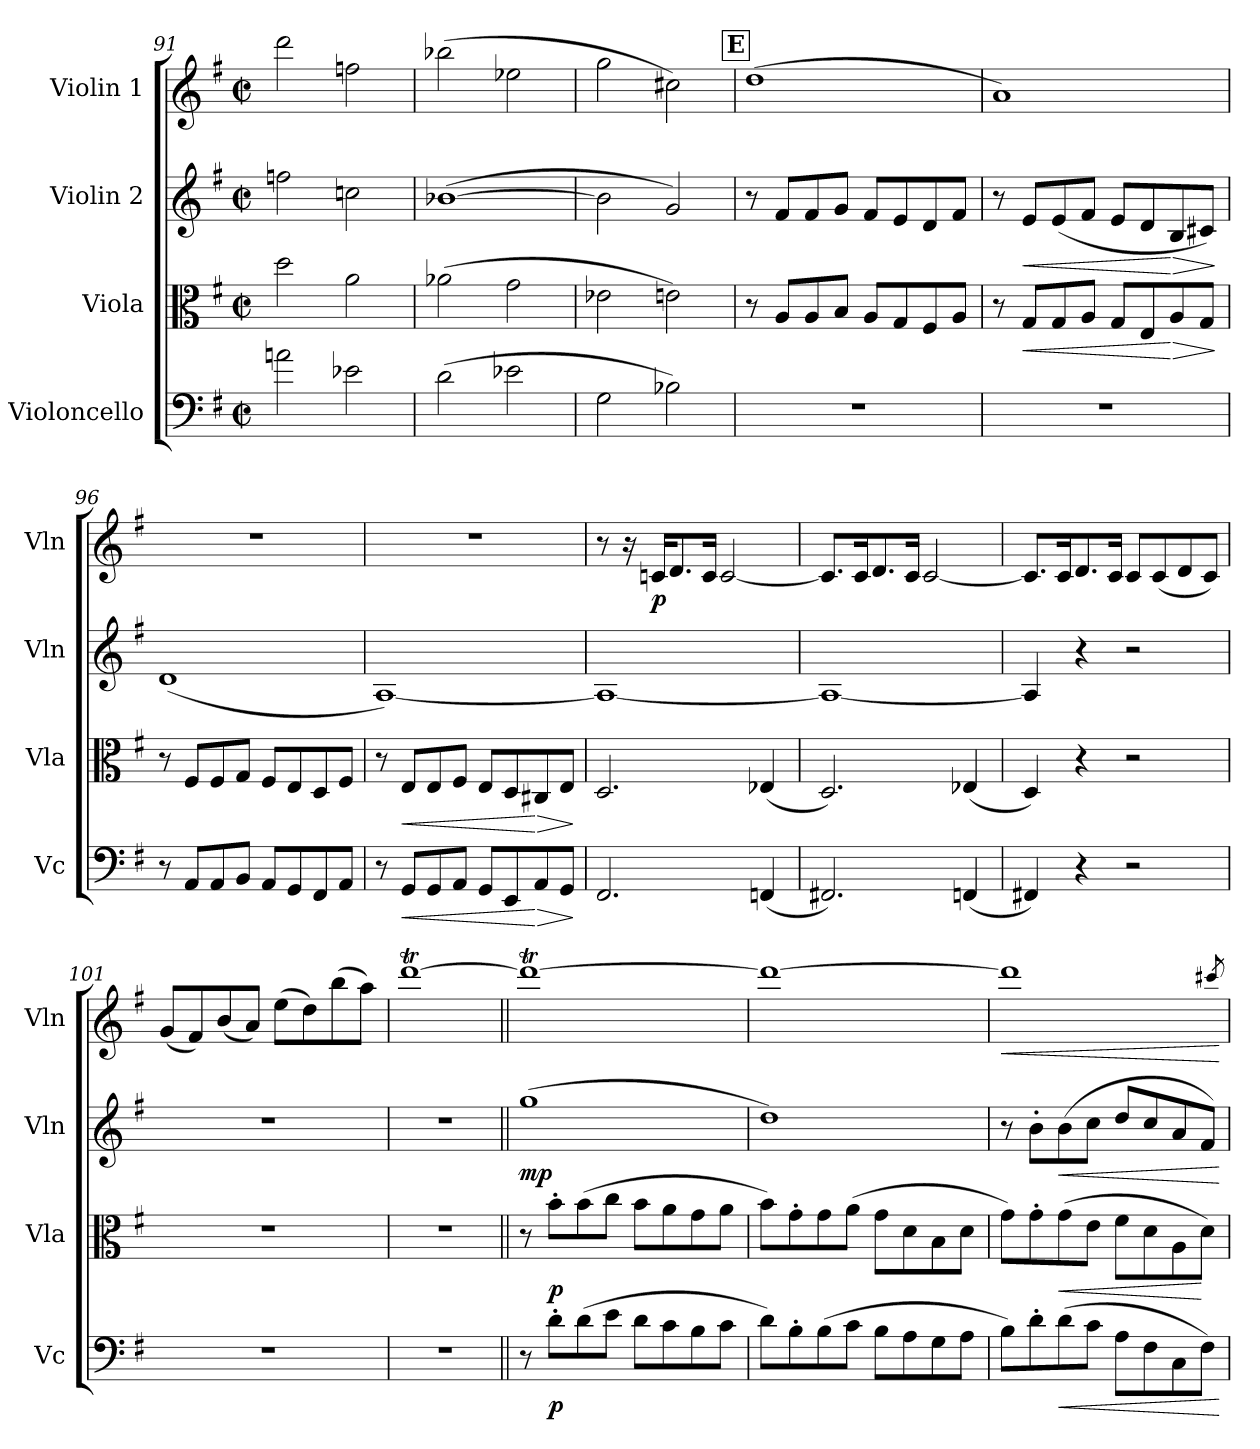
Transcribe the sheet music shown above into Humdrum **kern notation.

**kern	**dynam	**kern	**dynam	**kern	**dynam	**kern	**dynam
*part4	*part4	*part3	*part3	*part2	*part2	*part1	*part1
*staff4	*staff4	*staff3	*staff3	*staff2	*staff2	*staff1	*staff1
*I"Violoncello	*	*I"Viola	*	*I"Violin 2	*	*I"Violin 1	*
*I'Vc	*	*I'Vla	*	*I'Vln	*	*I'Vln	*
*clefF4	*	*clefC3	*	*clefG2	*	*clefG2	*
*k[f#]	*	*k[f#]	*	*k[f#]	*	*k[f#]	*
*M2/2	*	*M2/2	*	*M2/2	*	*M2/2	*
*met(c|)	*	*met(c|)	*	*met(c|)	*	*met(c|)	*
=91	=91	=91	=91	=91	=91	=91	=91
2an\	.	2dd\	.	2ffn\	.	2ddd\	.
2e-X\	.	2a\	.	2ccn\	.	2ffn\	.
=92	=92	=92	=92	=92	=92	=92	=92
(>2d\	.	(>2a-X\	.	(>[>1b-X	.	(>2bb-X\	.
2e-X\	.	2g\	.	.	.	2ee-X\	.
=93	=93	=93	=93	=93	=93	=93	=93
2G\	.	2e-X\	.	2b-\]	.	2gg\	.
2B-X\)	.	2en\)	.	2g/)	.	2cc#X\)	.
!!LO:REH:place=s1:a:B:cj:fs=14:t=E
=94	=94	=94	=94	=94	=94	=94	=94
1r	.	8r	.	8r	.	(>1dd	.
.	.	8A/L	.	8f#/L	.	.	.
.	.	8A/	.	8f#/	.	.	.
.	.	8B/J	.	8g/J	.	.	.
.	.	8A/L	.	8f#/L	.	.	.
.	.	8G/	.	8e/	.	.	.
.	.	8F#/	.	8d/	.	.	.
.	.	8A/J	.	8f#/J	.	.	.
=95	=95	=95	=95	=95	=95	=95	=95
1r	.	8r	.	8r	.	1a)	.
!	!	!	!LO:HP:b	!	!LO:HP:b	!	!
.	.	8G/L	<	8e/L	<	.	.
.	.	8G/	.	(<8e/	.	.	.
.	.	8A/J	.	8f#/J	.	.	.
.	.	8G/L	.	8e/L	.	.	.
.	.	8E/	.	8d/	.	.	.
!	!	!	!LO:HP:n=1:b	!	!LO:HP:n=1:b	!	!
.	.	8A/	[ >	8B/	[ >	.	.
.	.	8G/J	.	8c#X/J)	.	.	.
.	.	.	]	.	]	.	.
!!LO:LB:g=z
=96	=96	=96	=96	=96	=96	=96	=96
8r	.	8r	.	(<1d	.	1r	.
8AA/L	.	8F#/L	.	.	.	.	.
8AA/	.	8F#/	.	.	.	.	.
8BB/J	.	8G/J	.	.	.	.	.
8AA/L	.	8F#/L	.	.	.	.	.
8GG/	.	8E/	.	.	.	.	.
8FF#/	.	8D/	.	.	.	.	.
8AA/J	.	8F#/J	.	.	.	.	.
=97	=97	=97	=97	=97	=97	=97	=97
8r	.	8r	.	[<1A)	.	1r	.
!	!LO:HP:b	!	!LO:HP:b	!	!	!	!
8GG/L	<	8E/L	<	.	.	.	.
8GG/	.	8E/	.	.	.	.	.
8AA/J	.	8F#/J	.	.	.	.	.
8GG/L	.	8E/L	.	.	.	.	.
8EE/	.	8D/	.	.	.	.	.
!	!LO:HP:n=1:b	!	!LO:HP:n=1:b	!	!	!	!
8AA/	[ >	8C#X/	[ >	.	.	.	.
8GG/J	.	8E/J	.	.	.	.	.
.	]	.	]	.	.	.	.
=98	=98	=98	=98	=98	=98	=98	=98
2.FF#/	.	2.D/	.	1A_	.	8r	.
.	.	.	.	.	.	16r	.
!	!	!	!	!	!	!	!LO:DY:b
.	.	.	.	.	.	16cn/KL	p
.	.	.	.	.	.	8.d/	.
.	.	.	.	.	.	16c/Jk	.
.	.	.	.	.	.	[<2c/	.
(4FFn/	.	(4E-X/	.	.	.	.	.
=99	=99	=99	=99	=99	=99	=99	=99
2.FF#X/)	.	2.D/)	.	1A_	.	8.c/L]	.
.	.	.	.	.	.	16c/K	.
.	.	.	.	.	.	8.d/	.
.	.	.	.	.	.	16c/Jk	.
.	.	.	.	.	.	[<2c/	.
(4FFn/	.	(4E-X/	.	.	.	.	.
=100	=100	=100	=100	=100	=100	=100	=100
4FF#X/)	.	4D/)	.	4A/]	.	8.c/L]	.
.	.	.	.	.	.	16c/K	.
4r	.	4r	.	4r	.	8.d/	.
.	.	.	.	.	.	16c/Jk	.
2r	.	2r	.	2r	.	8c/L	.
.	.	.	.	.	.	(<8c/	.
.	.	.	.	.	.	8d/	.
.	.	.	.	.	.	8c/J)	.
!!LO:LB:g=z
=101	=101	=101	=101	=101	=101	=101	=101
1r	.	1r	.	1r	.	(<8g/L	.
.	.	.	.	.	.	8f#/)	.
.	.	.	.	.	.	(<8b/	.
.	.	.	.	.	.	8a/J)	.
.	.	.	.	.	.	(>8ee\L	.
.	.	.	.	.	.	8dd\)	.
.	.	.	.	.	.	(>8bb\	.
.	.	.	.	.	.	8aa\J)	.
=102	=102	=102	=102	=102	=102	=102	=102
1r	.	1r	.	1r	.	[>1dddT	.
!!LO:PB:g=z
=103||	=103||	=103||	=103||	=103||	=103||	=103||	=103||
!	!	!	!	!	!LO:DY:b	!	!
8r	.	8r	.	(>1gg	mp	1dddT_	.
!	!LO:DY:b	!	!LO:DY:b	!	!	!	!
8d'\L	p	8b'\L	p	.	.	.	.
(>8d\	.	(>8b\	.	.	.	.	.
8e\J	.	8cc\J	.	.	.	.	.
8d\L	.	8b\L	.	.	.	.	.
8c\	.	8a\	.	.	.	.	.
8B\	.	8g\	.	.	.	.	.
8c\J	.	8a\J	.	.	.	.	.
=104	=104	=104	=104	=104	=104	=104	=104
8d\L)	.	8b\L)	.	1dd)	.	1ddd_	.
8B'\	.	8g'\	.	.	.	.	.
(>8B\	.	8g\	.	.	.	.	.
8c\J	.	(>8a\J	.	.	.	.	.
8B\L	.	8g\L	.	.	.	.	.
8A\	.	8d\	.	.	.	.	.
8G\	.	8B\	.	.	.	.	.
8A\J	.	8d\J	.	.	.	.	.
=105	=105	=105	=105	=105	=105	=105	=105
!	!	!	!	!	!	!	!LO:HP:b
8B\L)	.	8g\L)	.	8r	.	1dddTTT]	<
8d'\	.	8g'\	.	8b'\L	.	.	.
!	!LO:HP:b	!	!LO:HP:b	!	!LO:HP:b	!	!
(>8d\	<	(8g\	<	(>8b\	<	.	.
8c\J	.	8e\J	.	8cc\J	.	.	.
8A\L	.	8f#\L	.	8dd/L	.	.	.
8F#\	.	8d\	.	8cc/	.	.	.
8C\	.	8A\	.	8a/	.	.	.
8F#\J)	.	8d\J)	[	8f#/J)	.	.	.
.	.	.	.	.	.	8qccc#X/	.
.	[	.	.	.	[	.	[
=	=	=	=	=	=	=	=
*-	*-	*-	*-	*-	*-	*-	*-
